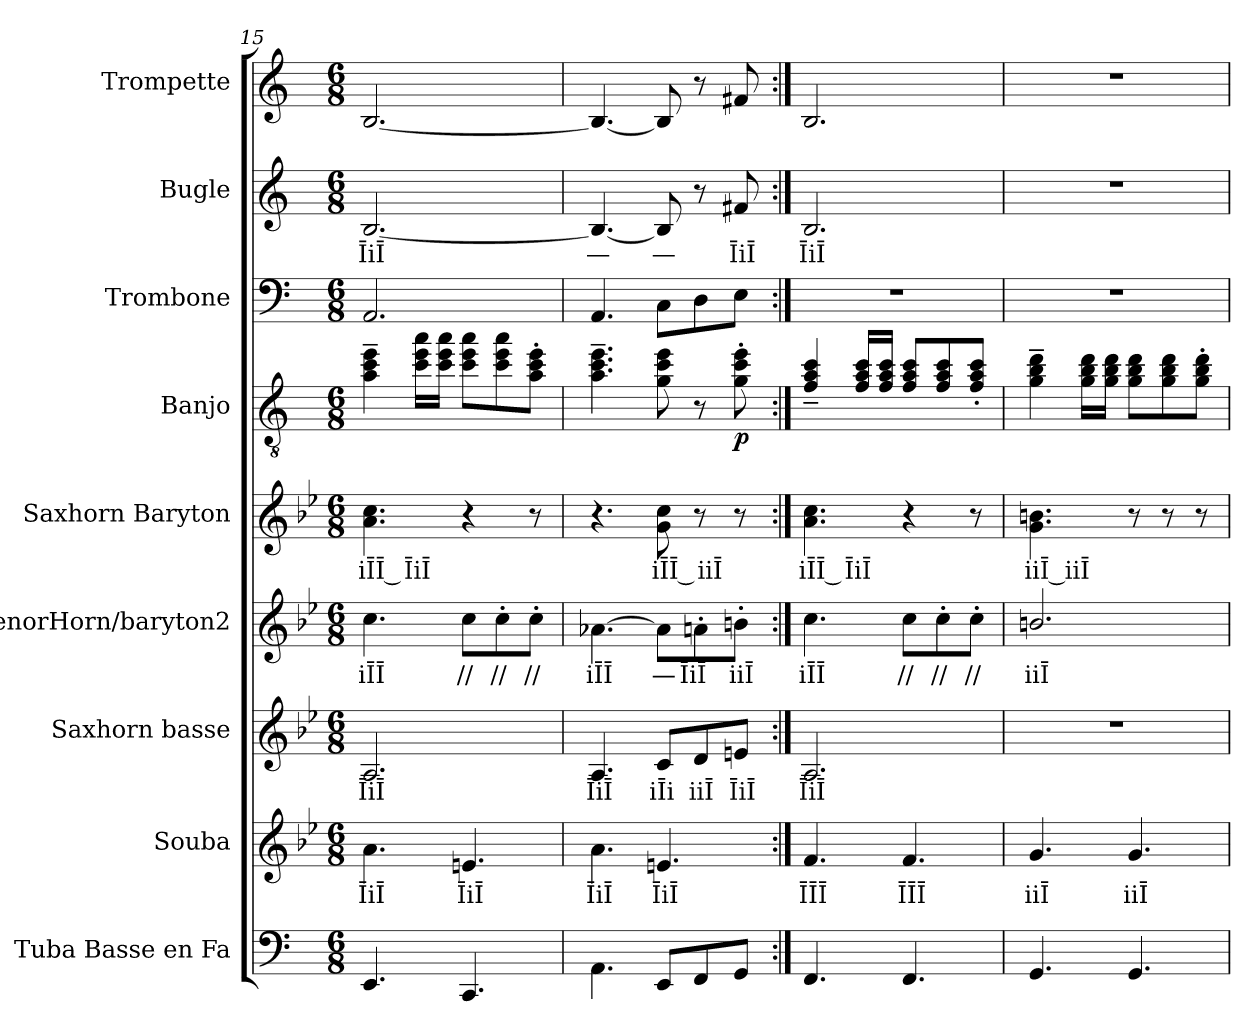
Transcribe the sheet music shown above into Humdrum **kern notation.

**kern	**kern	**text	**kern	**text	**kern	**text	**kern	**text	**kern	**dynam	**kern	**kern	**text	**kern
*part9	*part8	*part8	*part7	*part7	*part6	*part6	*part5	*part5	*part4	*part4	*part3	*part2	*part2	*part1
*staff9	*staff8	*staff8	*staff7	*staff7	*staff6	*staff6	*staff5	*staff5	*staff4	*staff4	*staff3	*staff2	*staff2	*staff1
*I"Tuba Basse en Fa	*I"Souba	*	*I"Saxhorn basse	*	*I"TenorHorn/baryton2	*	*I"Saxhorn Baryton	*	*I"Banjo	*	*I"Trombone	*I"Bugle	*	*I"Trompette
*I'Tu. B. Fa	*I'Sba.	*	*I'Bass.	*	*I'Thn.	*	*I'Bar.	*	*I'Bj.	*	*I'Tbn.	*I'Bu.	*	*I'Tromp.
*clefF4	*clefG2	*	*clefG2	*	*clefG2	*	*clefG2	*	*clefGv2	*	*clefF4	*clefG2	*	*clefG2
*	*ITrd15c26	*	*ITrd8c14	*	*ITrd8c14	*	*ITrd8c14	*	*ITrd7c12	*	*	*ITrd1c2	*	*ITrd1c2
*k[]	*k[b-e-]	*	*k[b-e-]	*	*k[b-e-]	*	*k[b-e-]	*	*k[]	*	*k[]	*k[b-e-]	*	*k[b-e-]
*M6/8	*M6/8	*	*M6/8	*	*M6/8	*	*M6/8	*	*M6/8	*	*M6/8	*M6/8	*	*M6/8
=15	=15	=15	=15	=15	=15	=15	=15	=15	=15	=15	=15	=15	=15	=15
!	!	!LO:LY:b	!	!LO:LY:b	!	!LO:LY:b	!	!LO:LY:b	!	!	!	!	!LO:LY:b	!
4.EE/	4.AA\	ĪiĪ	2.AA/	ĪiĪ	4.c\	iĪĪ	4.A\ 4.c\	iĪĪ ĪiĪ	4A\~ 4c\~ 4e\~	.	2.AA/	[2.A/	ĪiĪ	[2.A/
.	.	.	.	.	.	.	.	.	16c\ 16e\ 16a\LL	.	.	.	.	.
.	.	.	.	.	.	.	.	.	16c\ 16e\ 16a\JJ	.	.	.	.	.
!	!	!LO:LY:b	!	!	!	!LO:LY:b	!	!	!	!	!	!	!	!
4.CC/	4.EEn/	ĪiĪ	.	.	8c\L	//	4r	.	8c\ 8e\ 8a\L	.	.	.	.	.
!	!	!	!	!	!	!LO:LY:b	!	!	!	!	!	!	!	!
.	.	.	.	.	8c'\	//	.	.	8c\ 8e\ 8a\	.	.	.	.	.
!	!	!	!	!	!	!LO:LY:b	!	!	!	!	!	!	!	!
.	.	.	.	.	8c'\J	//	8r	.	8A\' 8c\' 8e\'J	.	.	.	.	.
=16	=16	=16	=16	=16	=16	=16	=16	=16	=16	=16	=16	=16	=16	=16
!	!	!LO:LY:b	!	!LO:LY:b	!	!LO:LY:b	!	!	!	!	!	!	!LO:LY:b	!
4.AA\	4.AA\	ĪiĪ	4.AA/	ĪiĪ	[4.A-X\	iĪĪ	4.r	.	4.A\~ 4.c\~ 4.e\~	.	4.AA/	4.A/_	—	4.A/_
!	!	!LO:LY:b	!	!LO:LY:b	!	!LO:LY:b	!	!LO:LY:b	!	!	!	!	!LO:LY:b	!
8EE/L	4.EEn/	ĪiĪ	8C/L	iĪi	8A-\L]	—	8G\ 8c\	iĪĪ iiĪ	8G\ 8c\ 8e\	.	8C\L	8A/]	—	8A/]
!	!	!	!	!LO:LY:b	!	!LO:LY:b	!	!	!	!	!	!	!	!
8FF/	.	.	8D/	iiĪ	8An'\	ĪiĪ	8r	.	8r	.	8D\	8r	.	8r
!	!	!	!	!LO:LY:b	!	!LO:LY:b	!	!	!	!LO:DY:b	!	!	!LO:LY:b	!
8GG/J	.	.	8En/J	ĪiĪ	8Bn'\J	iiĪ	8r	.	8G\' 8c\' 8e\'	p	8E\J	8en/	ĪiĪ	8en/
=17:|!	=17:|!	=17:|!	=17:|!	=17:|!	=17:|!	=17:|!	=17:|!	=17:|!	=17:|!	=17:|!	=17:|!	=17:|!	=17:|!	=17:|!
!	!	!LO:LY:b	!	!LO:LY:b	!	!LO:LY:b	!	!LO:LY:b	!	!	!	!	!LO:LY:b	!
4.FF/	4.FF/	ĪĪĪ	2.AA/	ĪiĪ	4.c\	iĪĪ	4.A\ 4.c\	iĪĪ ĪiĪ	4F/~ 4A/~ 4c/~	.	2.r	2.A/	ĪiĪ	2.A/
.	.	.	.	.	.	.	.	.	16F/ 16A/ 16c/LL	.	.	.	.	.
.	.	.	.	.	.	.	.	.	16F/ 16A/ 16c/JJ	.	.	.	.	.
!	!	!LO:LY:b	!	!	!	!LO:LY:b	!	!	!	!	!	!	!	!
4.FF/	4.FF/	ĪĪĪ	.	.	8c\L	//	4r	.	8F/ 8A/ 8c/L	.	.	.	.	.
!	!	!	!	!	!	!LO:LY:b	!	!	!	!	!	!	!	!
.	.	.	.	.	8c'\	//	.	.	8F/ 8A/ 8c/	.	.	.	.	.
!	!	!	!	!	!	!LO:LY:b	!	!	!	!	!	!	!	!
.	.	.	.	.	8c'\J	//	8r	.	8F/' 8A/' 8c/'J	.	.	.	.	.
!!LO:PB:g=z
=18	=18	=18	=18	=18	=18	=18	=18	=18	=18	=18	=18	=18	=18	=18
!	!	!LO:LY:b	!	!	!	!LO:LY:b	!	!LO:LY:b	!	!	!	!	!	!
4.GG/	4.GG/	iiĪ	2.r	.	2.Bn/	iiĪ	4.G\ 4.Bn\	iiĪ iiĪ	4G\~ 4B\~ 4d\~	.	2.r	2.r	.	2.r
.	.	.	.	.	.	.	.	.	16G\ 16B\ 16d\LL	.	.	.	.	.
.	.	.	.	.	.	.	.	.	16G\ 16B\ 16d\JJ	.	.	.	.	.
!	!	!LO:LY:b	!	!	!	!	!	!	!	!	!	!	!	!
4.GG/	4.GG/	iiĪ	.	.	.	.	8r	.	8G\ 8B\ 8d\L	.	.	.	.	.
.	.	.	.	.	.	.	8r	.	8G\ 8B\ 8d\	.	.	.	.	.
.	.	.	.	.	.	.	8r	.	8G\' 8B\' 8d\'J	.	.	.	.	.
=	=	=	=	=	=	=	=	=	=	=	=	=	=	=
*-	*-	*-	*-	*-	*-	*-	*-	*-	*-	*-	*-	*-	*-	*-
